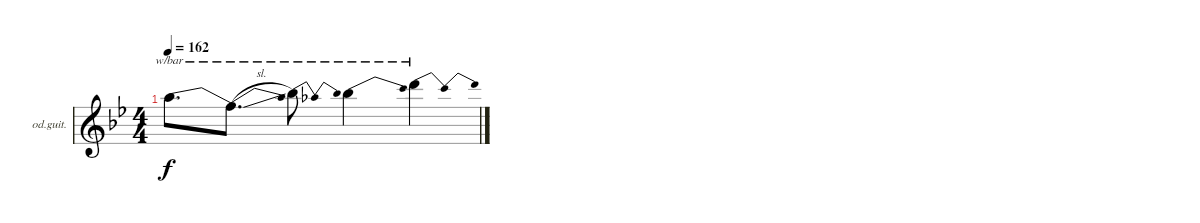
\defaultSystemsLayout 4
\bracketExtendMode nobrackets
\firstSystemTrackNameOrientation horizontal
\otherSystemsTrackNameOrientation horizontal
\track ("Lead Guitar (Drive)" "od.guit.") {instrument overdrivenguitar}
\staff {score}
\tuning (E4 B3 G3 D3 A2 E2)
\ts (4 4)
\tempo 162
\clef g2
\ks gminor
14.3{acc forcenatural}.8{d tbe (dive default 43.8 0 54.6 -8) dy f instrument overdrivenguitar beam Down} 14.3{sl t acc forcenatural}.8{d tbe (dive default 0 -8 4.8 0) beam Down} 15.3{acc b}.8{tbe (dip default 0 0 15 -4 30 0) beam Down} 13.2{acc forcenatural}.4{tbe (dive default 0 -4 30 0) beam Down} 15.2{acc forcenatural}.4{tbe (dip default 0 0 15 -4 30 0) beam Down}
